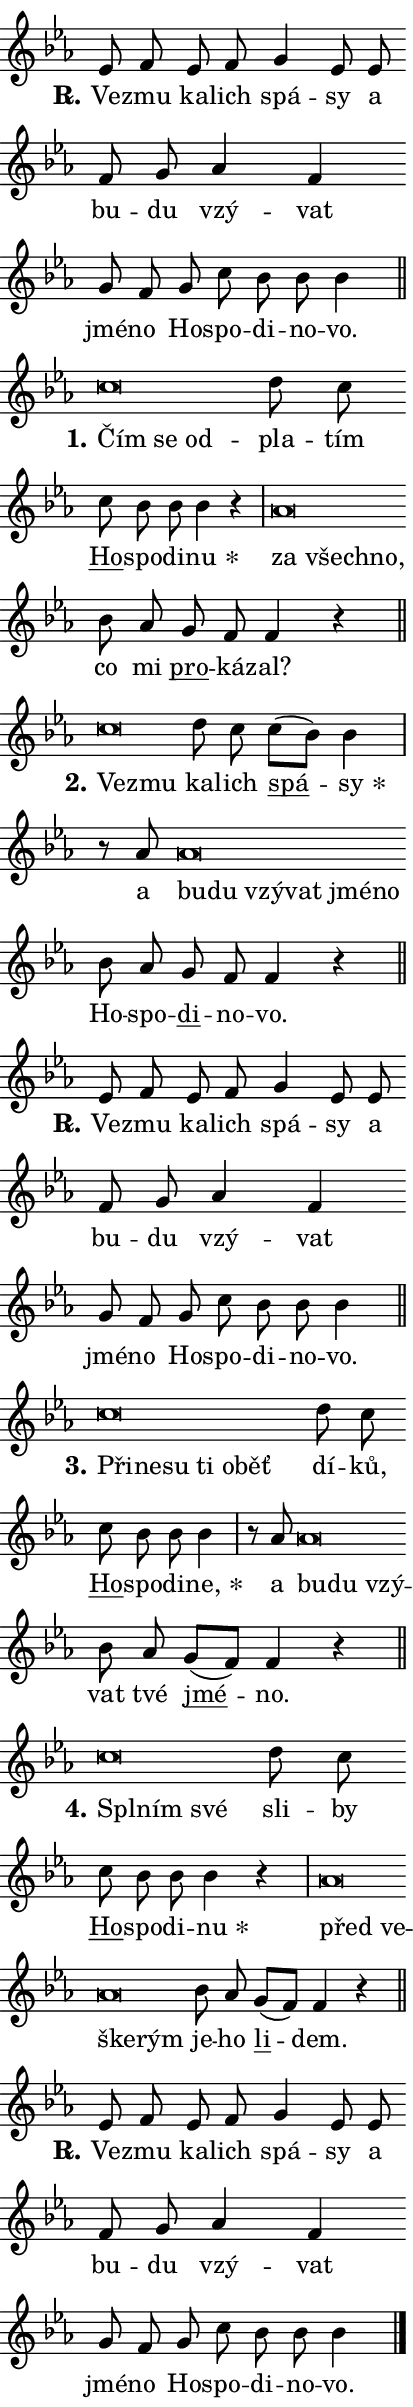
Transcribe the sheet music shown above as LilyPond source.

\version "2.24.0"
\header { tagline = "" }
\paper {
  indent = 0\cm
  top-margin = 0\cm
  right-margin = 0.13\cm % to fit lyric hyphens
  bottom-margin = 0\cm
  left-margin = 0\cm
  paper-width = 7\cm
  page-breaking = #ly:one-page-breaking
  system-system-spacing.basic-distance = #11
  score-system-spacing.basic-distance = #11
  ragged-last = ##f
}


%% Author: Thomas Morley
%% https://lists.gnu.org/archive/html/lilypond-user/2020-05/msg00002.html
#(define (line-position grob)
"Returns position of @var[grob} in current system:
   @code{'start}, if at first time-step
   @code{'end}, if at last time-step
   @code{'middle} otherwise
"
  (let* ((col (ly:item-get-column grob))
         (ln (ly:grob-object col 'left-neighbor))
         (rn (ly:grob-object col 'right-neighbor))
         (col-to-check-left (if (ly:grob? ln) ln col))
         (col-to-check-right (if (ly:grob? rn) rn col))
         (break-dir-left
           (and
             (ly:grob-property col-to-check-left 'non-musical #f)
             (ly:item-break-dir col-to-check-left)))
         (break-dir-right
           (and
             (ly:grob-property col-to-check-right 'non-musical #f)
             (ly:item-break-dir col-to-check-right))))
        (cond ((eqv? 1 break-dir-left) 'start)
              ((eqv? -1 break-dir-right) 'end)
              (else 'middle))))

#(define (tranparent-at-line-position vctor)
  (lambda (grob)
  "Relying on @code{line-position} select the relevant enry from @var{vctor}.
Used to determine transparency,"
    (case (line-position grob)
      ((end) (not (vector-ref vctor 0)))
      ((middle) (not (vector-ref vctor 1)))
      ((start) (not (vector-ref vctor 2))))))

noteHeadBreakVisibility =
#(define-music-function (break-visibility)(vector?)
"Makes @code{NoteHead}s transparent relying on @var{break-visibility}"
#{
  \override NoteHead.transparent =
    #(tranparent-at-line-position break-visibility)
#})

#(define delete-ledgers-for-transparent-note-heads
  (lambda (grob)
    "Reads whether a @code{NoteHead} is transparent.
If so this @code{NoteHead} is removed from @code{'note-heads} from
@var{grob}, which is supposed to be @code{LedgerLineSpanner}.
As a result ledgers are not printed for this @code{NoteHead}"
    (let* ((nhds-array (ly:grob-object grob 'note-heads))
           (nhds-list
             (if (ly:grob-array? nhds-array)
                 (ly:grob-array->list nhds-array)
                 '()))
           ;; Relies on the transparent-property being done before
           ;; Staff.LedgerLineSpanner.after-line-breaking is executed.
           ;; This is fragile ...
           (to-keep
             (remove
               (lambda (nhd)
                 (ly:grob-property nhd 'transparent #f))
               nhds-list)))
      ;; TODO find a better method to iterate over grob-arrays, similiar
      ;; to filter/remove etc for lists
      ;; For now rebuilt from scratch
      (set! (ly:grob-object grob 'note-heads)  '())
      (for-each
        (lambda (nhd)
          (ly:pointer-group-interface::add-grob grob 'note-heads nhd))
        to-keep))))

squashNotes = {
  \override NoteHead.X-extent = #'(-0.2 . 0.2)
  \override NoteHead.Y-extent = #'(-0.75 . 0)
  \override NoteHead.stencil =
    #(lambda (grob)
       (let ((pos (ly:grob-property grob 'staff-position)))
         (begin
           (if (< pos -7) (display "ERROR: Lower brevis then expected\n") (display ""))
           (if (<= pos -6) ly:text-interface::print ly:note-head::print))))
}
unSquashNotes = {
  \revert NoteHead.X-extent
  \revert NoteHead.Y-extent
  \revert NoteHead.stencil
}

hideNotes = \noteHeadBreakVisibility #begin-of-line-visible
unHideNotes = \noteHeadBreakVisibility #all-visible

% work-around for resetting accidentals
% https://lilypond.org/doc/v2.23/Documentation/notation/displaying-rhythms#unmetered-music
cadenzaMeasure = {
  \cadenzaOff
  \partial 1024 s1024
  \cadenzaOn
}

#(define-markup-command (accent layout props text) (markup?)
  "Underline accented syllable"
  (interpret-markup layout props
    #{\markup \override #'(offset . 4.3) \underline { #text }#}))

responsum = \markup \concat {
  "R" \hspace #-1.05 \path #0.1 #'((moveto 0 0.07) (lineto 0.9 0.8)) \hspace #0.05 "."
}

spaceSize = #0.6828661417322834 % exact space size for TeX Gyre Schola

\layout {
  \context {
    \Staff
    \remove "Time_signature_engraver"
    \override LedgerLineSpanner.after-line-breaking = #delete-ledgers-for-transparent-note-heads
  }
  \context {
    \Lyrics {
      \override LyricSpace.minimum-distance = \spaceSize
      \override LyricText.font-name = #"TeX Gyre Schola"
      \override LyricText.font-size = 1
      \override StanzaNumber.font-name = #"TeX Gyre Schola Bold"
      \override StanzaNumber.font-size = 1
    }
  }
  \context {
    \Score 
    \override NoteHead.text =
      #(lambda (grob) 
        (let ((pos (ly:grob-property grob 'staff-position)))
          #{\markup {
            \combine
              \halign #-0.55 \raise #(if (= pos -6) 0 0.5) \override #'(thickness . 2) \draw-line #'(3.2 . 0)
              \musicglyph "noteheads.sM1"
          }#}))
  }
}

% magnetic-lyrics.ily
%
%   written by
%     Jean Abou Samra <jean@abou-samra.fr>
%     Werner Lemberg <wl@gnu.org>
%
%   adapted by
%     Jiri Hon <jiri.hon@gmail.com>
%
% Version 2022-Apr-15

% https://www.mail-archive.com/lilypond-user@gnu.org/msg149350.html

#(define (Left_hyphen_pointer_engraver context)
   "Collect syllable-hyphen-syllable occurrences in lyrics and store
them in properties.  This engraver only looks to the left.  For
example, if the lyrics input is @code{foo -- bar}, it does the
following.

@itemize @bullet
@item
Set the @code{text} property of the @code{LyricHyphen} grob between
@q{foo} and @q{bar} to @code{foo}.

@item
Set the @code{left-hyphen} property of the @code{LyricText} grob with
text @q{foo} to the @code{LyricHyphen} grob between @q{foo} and
@q{bar}.
@end itemize

Use this auxiliary engraver in combination with the
@code{lyric-@/text::@/apply-@/magnetic-@/offset!} hook."
   (let ((hyphen #f)
         (text #f))
     (make-engraver
      (acknowledgers
       ((lyric-syllable-interface engraver grob source-engraver)
        (set! text grob)))
      (end-acknowledgers
       ((lyric-hyphen-interface engraver grob source-engraver)
        ;(when (not (grob::has-interface grob 'lyric-space-interface))
          (set! hyphen grob)));)
      ((stop-translation-timestep engraver)
       (when (and text hyphen)
         (ly:grob-set-object! text 'left-hyphen hyphen))
       (set! text #f)
       (set! hyphen #f)))))

#(define (lyric-text::apply-magnetic-offset! grob)
   "If the space between two syllables is less than the value in
property @code{LyricText@/.details@/.squash-threshold}, move the right
syllable to the left so that it gets concatenated with the left
syllable.

Use this function as a hook for
@code{LyricText@/.after-@/line-@/breaking} if the
@code{Left_@/hyphen_@/pointer_@/engraver} is active."
   (let ((hyphen (ly:grob-object grob 'left-hyphen #f)))
     (when hyphen
       (let ((left-text (ly:spanner-bound hyphen LEFT)))
         (when (grob::has-interface left-text 'lyric-syllable-interface)
           (let* ((common (ly:grob-common-refpoint grob left-text X))
                  (this-x-ext (ly:grob-extent grob common X))
                  (left-x-ext
                   (begin
                     ;; Trigger magnetism for left-text.
                     (ly:grob-property left-text 'after-line-breaking)
                     (ly:grob-extent left-text common X)))
                  ;; `delta` is the gap width between two syllables.
                  (delta (- (interval-start this-x-ext)
                            (interval-end left-x-ext)))
                  (details (ly:grob-property grob 'details))
                  (threshold (assoc-get 'squash-threshold details 0.2)))
             (when (< delta threshold)
               (let* (;; We have to manipulate the input text so that
                      ;; ligatures crossing syllable boundaries are not
                      ;; disabled.  For languages based on the Latin
                      ;; script this is essentially a beautification.
                      ;; However, for non-Western scripts it can be a
                      ;; necessity.
                      (lt (ly:grob-property left-text 'text))
                      (rt (ly:grob-property grob 'text))
                      (is-space (grob::has-interface hyphen 'lyric-space-interface))
                      (space (if is-space " " ""))
                      (extra-delta (if is-space spaceSize 0))
                      ;; Append new syllable.
                      (ltrt-space (if (and (string? lt) (string? rt))
                                (string-append lt space rt)
                                (make-concat-markup (list lt space rt))))
                      ;; Right-align `ltrt` to the right side.
                      (ltrt-space-markup (grob-interpret-markup
                               grob
                               (make-translate-markup
                                (cons (interval-length this-x-ext) 0)
                                (make-right-align-markup ltrt-space)))))
                 (begin
                   ;; Don't print `left-text`.
                   (ly:grob-set-property! left-text 'stencil #f)
                   ;; Set text and stencil (which holds all collected
                   ;; syllables so far) and shift it to the left.
                   (ly:grob-set-property! grob 'text ltrt-space)
                   (ly:grob-set-property! grob 'stencil ltrt-space-markup)
                   (ly:grob-translate-axis! grob (- (- delta extra-delta)) X))))))))))


#(define (lyric-hyphen::displace-bounds-first grob)
   ;; Make very sure this callback isn't triggered too early.
   (let ((left (ly:spanner-bound grob LEFT))
         (right (ly:spanner-bound grob RIGHT)))
     (ly:grob-property left 'after-line-breaking)
     (ly:grob-property right 'after-line-breaking)
     (ly:lyric-hyphen::print grob)))

squashThreshold = #0.4

\layout {
  \context {
    \Lyrics
    \consists #Left_hyphen_pointer_engraver
    \override LyricText.after-line-breaking =
      #lyric-text::apply-magnetic-offset!
    \override LyricHyphen.stencil = #lyric-hyphen::displace-bounds-first
    \override LyricText.details.squash-threshold = \squashThreshold
    \override LyricHyphen.minimum-distance = 0
    \override LyricHyphen.minimum-length = \squashThreshold
  }
}

squashText = \override LyricText.details.squash-threshold = 9999
unSquashText = \override LyricText.details.squash-threshold = \squashThreshold

leftText = \override LyricText.self-alignment-X = #LEFT
unLeftText = \revert LyricText.self-alignment-X

starOffset = #(lambda (grob) 
                (let ((x_offset (ly:self-alignment-interface::aligned-on-x-parent grob)))
                  (if (= x_offset 0) 0 (+ x_offset 1.2))))

star = #(define-music-function (syllable)(string?)
"Append star separator at the end of a syllable"
#{
  \once \override LyricText.X-offset = #starOffset
  \lyricmode { \markup {
    #syllable
    \override #'((font-name . "TeX Gyre Schola Bold")) \hspace #0.2 \lower #0.65 \larger "*"
  } }
#})

starAccent = #(define-music-function (syllable)(string?)
"Append star separator at the end of a syllable and make accent"
#{
  \once \override LyricText.X-offset = #starOffset
  \lyricmode { \markup {
    \accent #syllable
    \override #'((font-name . "TeX Gyre Schola Bold")) \hspace #0.2 \lower #0.65 \larger "*"
  } }
#})

breath = #(define-music-function (syllable)(string?)
"Append breathing indicator at the end of a syllable"
#{
  \lyricmode { \markup { #syllable "+" } }
#})

optionalBreath = #(define-music-function (syllable)(string?)
"Append optional breathing indicator at the end of a syllable"
#{
  \lyricmode { \markup { #syllable "(+)" } }
#})


\score {
    <<
        \new Voice = "melody" { \cadenzaOn \key es \major \relative { es'8 f es f g4 es8 es \bar "" f g \bar "" as4 f \bar "" g8 f g c bes bes bes4 \cadenzaMeasure \bar "||" \break } }
        \new Lyrics \lyricsto "melody" { \lyricmode { \set stanza = \responsum
Ve -- zmu ka -- lich spá -- sy a bu -- du vzý -- vat jmé -- no Ho -- spo -- di -- no -- vo. } }
    >>
    \layout {}
}

\score {
    <<
        \new Voice = "melody" { \cadenzaOn \key es \major \relative { \squashNotes c''\breve*1/16 \hideNotes \breve*1/16 \breve*1/16 \bar "" \unHideNotes \unSquashNotes d8 c \bar "" c bes bes bes4 r \cadenzaMeasure \bar "|" \squashNotes as\breve*1/16 \hideNotes \breve*1/16 \breve*1/16 \bar "" \unHideNotes \unSquashNotes bes8 as \bar "" g f f4 r \cadenzaMeasure \bar "||" \break } }
        \new Lyrics \lyricsto "melody" { \lyricmode { \set stanza = "1."
\leftText Čím \squashText se od -- \unLeftText \unSquashText pla -- tím \markup \accent Ho -- spo -- di -- \star nu \leftText za \squashText všech -- no, \unLeftText \unSquashText co mi \markup \accent pro -- ká -- zal? } }
    >>
    \layout {}
}

\score {
    <<
        \new Voice = "melody" { \cadenzaOn \key es \major \relative { \squashNotes c''\breve*1/16 \hideNotes \breve*1/16 \bar "" \unHideNotes \unSquashNotes d8 c \bar "" c[( bes)] bes4 \cadenzaMeasure \bar "|" r8 as8 \squashNotes as\breve*1/16 \hideNotes \breve*1/16 \bar "" \breve*1/16 \bar "" \breve*1/16 \bar "" \breve*1/16 \breve*1/16 \bar "" \unHideNotes \unSquashNotes bes8 as \bar "" g f f4 r \cadenzaMeasure \bar "||" \break } }
        \new Lyrics \lyricsto "melody" { \lyricmode { \set stanza = "2."
\leftText Ve -- \squashText zmu \unLeftText \unSquashText ka -- lich \markup \accent spá -- \star sy a \leftText bu -- \squashText du vzý -- vat jmé -- no \unLeftText \unSquashText Ho -- spo -- \markup \accent di -- no -- vo. } }
    >>
    \layout {}
}

\score {
    <<
        \new Voice = "melody" { \cadenzaOn \key es \major \relative { es'8 f es f g4 es8 es \bar "" f g \bar "" as4 f \bar "" g8 f g c bes bes bes4 \cadenzaMeasure \bar "||" \break } }
        \new Lyrics \lyricsto "melody" { \lyricmode { \set stanza = \responsum
Ve -- zmu ka -- lich spá -- sy a bu -- du vzý -- vat jmé -- no Ho -- spo -- di -- no -- vo. } }
    >>
    \layout {}
}

\score {
    <<
        \new Voice = "melody" { \cadenzaOn \key es \major \relative { \squashNotes c''\breve*1/16 \hideNotes \breve*1/16 \bar "" \breve*1/16 \bar "" \breve*1/16 \bar "" \breve*1/16 \breve*1/16 \bar "" \unHideNotes \unSquashNotes d8 c \bar "" c bes bes bes4 \cadenzaMeasure \bar "|" r8 as \squashNotes as\breve*1/16 \hideNotes \breve*1/16 \breve*1/16 \bar "" \unHideNotes \unSquashNotes bes8 as \bar "" g[( f)] f4 r \cadenzaMeasure \bar "||" \break } }
        \new Lyrics \lyricsto "melody" { \lyricmode { \set stanza = "3."
\leftText Při -- \squashText ne -- su ti o -- běť \unLeftText \unSquashText dí -- ků, \markup \accent Ho -- spo -- di -- \star ne, a \leftText bu -- \squashText du vzý -- \unLeftText \unSquashText vat tvé \markup \accent jmé -- no. } }
    >>
    \layout {}
}

\score {
    <<
        \new Voice = "melody" { \cadenzaOn \key es \major \relative { \squashNotes c''\breve*1/16 \hideNotes \breve*1/16 \breve*1/16 \bar "" \unHideNotes \unSquashNotes d8 c \bar "" c bes bes bes4 r \cadenzaMeasure \bar "|" \squashNotes as\breve*1/16 \hideNotes \breve*1/16 \bar "" \breve*1/16 \breve*1/16 \bar "" \unHideNotes \unSquashNotes bes8 as \bar "" g[( f)] f4 r \cadenzaMeasure \bar "||" \break } }
        \new Lyrics \lyricsto "melody" { \lyricmode { \set stanza = "4."
\leftText Spl -- \squashText ním své \unLeftText \unSquashText sli -- by \markup \accent Ho -- spo -- di -- \star nu \leftText před \squashText ve -- ške -- rým \unLeftText \unSquashText je -- ho \markup \accent li -- dem. } }
    >>
    \layout {}
}

\score {
    <<
        \new Voice = "melody" { \cadenzaOn \key es \major \relative { es'8 f es f g4 es8 es \bar "" f g \bar "" as4 f \bar "" g8 f g c bes bes bes4 \cadenzaMeasure \bar "||" \break } \bar "|." }
        \new Lyrics \lyricsto "melody" { \lyricmode { \set stanza = \responsum
Ve -- zmu ka -- lich spá -- sy a bu -- du vzý -- vat jmé -- no Ho -- spo -- di -- no -- vo. } }
    >>
    \layout {}
}
